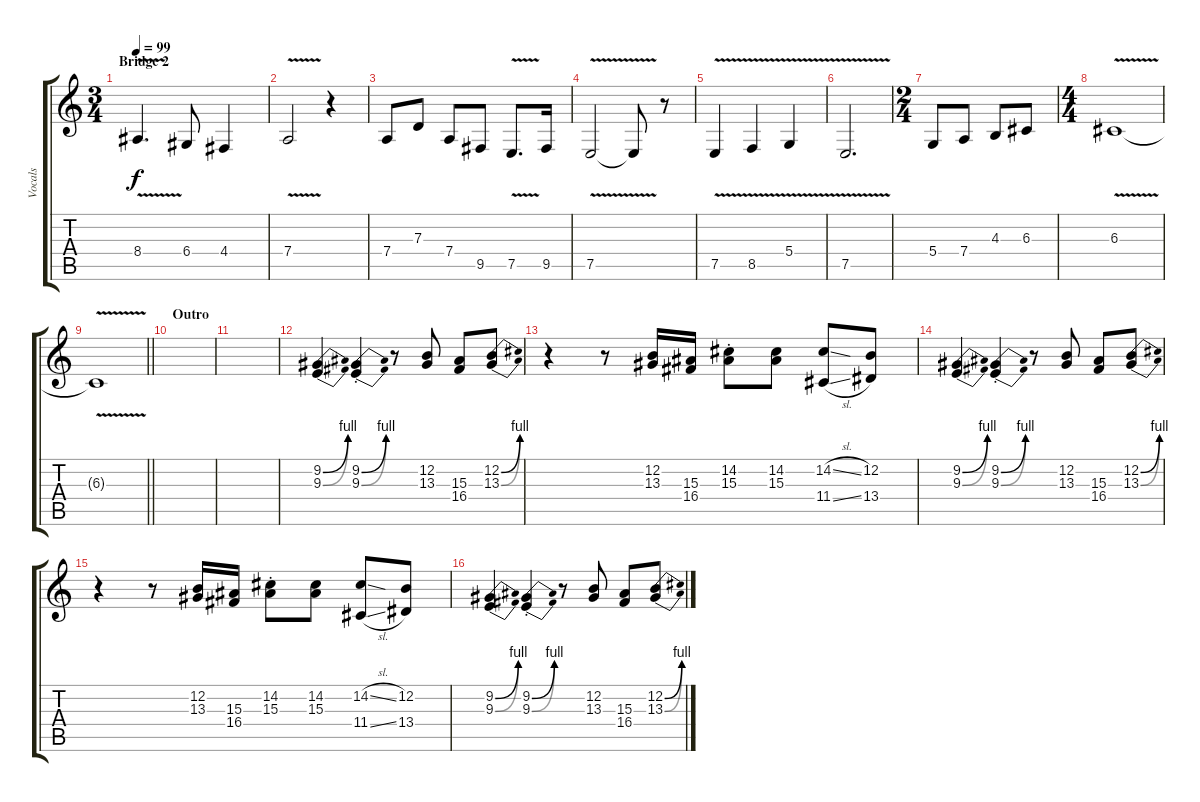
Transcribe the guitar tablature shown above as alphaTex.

\track ("Vocals" "Vocals") {instrument clarinet}
\staff {score tabs}
\tuning (E4 B3 G3 D3 A2 E2) {hide}
\ts (3 4)
\section ("" "Bridge 2")
\tempo 99
\clef g2
\ks c
8.4{v}.4{d dy f} 6.4.8 4.4.4 |
7.4{v}.2 r.4 |
7.4.8 7.3.8 7.4.8 9.5.8 7.5{v}.8{d} 9.5.16 |
7.5{v}.2 7.5{t}.8 r.8 |
7.5{v}.4 8.5{v}.4 5.4{v}.4 |
7.5{v}.2{d} |
\ts (2 4)
5.4.8 7.4.8 4.3.8 6.3.8 |
\ts (4 4)
6.3{v}.1 |
\barLineRight lightlight
6.3{t}.1 |
\section ("" "Outro")
|
|
(9.2{be (bend 0 0 60 4)} 9.3{be (bend 0 0 60 4)}).4 (9.2{be (bend 0 0 60 4) st} 9.3{be (bend 0 0 60 4) st}).4 r.8 (12.2 13.3).8 (15.3 16.4).8 (12.2{be (bend 0 0 60 4)} 13.3{be (bend 0 0 60 4)}).8 |
r.4 r.8 (12.2 13.3).16 (15.3 16.4).16 (14.2{st} 15.3{st}).8 (14.2 15.3).8 (14.2{sl} 11.4{sl}).8 (12.2 13.4).8 |
(9.2{be (bend 0 0 60 4)} 9.3{be (bend 0 0 60 4)}).4 (9.2{be (bend 0 0 60 4) st} 9.3{be (bend 0 0 60 4) st}).4 r.8 (12.2 13.3).8 (15.3 16.4).8 (12.2{be (bend 0 0 60 4)} 13.3{be (bend 0 0 60 4)}).8 |
r.4 r.8 (12.2 13.3).16 (15.3 16.4).16 (14.2{st} 15.3{st}).8 (14.2 15.3).8 (14.2{sl} 11.4{sl}).8 (12.2 13.4).8 |
(9.2{be (bend 0 0 60 4)} 9.3{be (bend 0 0 60 4)}).4 (9.2{be (bend 0 0 60 4) st} 9.3{be (bend 0 0 60 4) st}).4 r.8 (12.2 13.3).8 (15.3 16.4).8 (12.2{be (bend 0 0 60 4)} 13.3{be (bend 0 0 60 4)}).8
